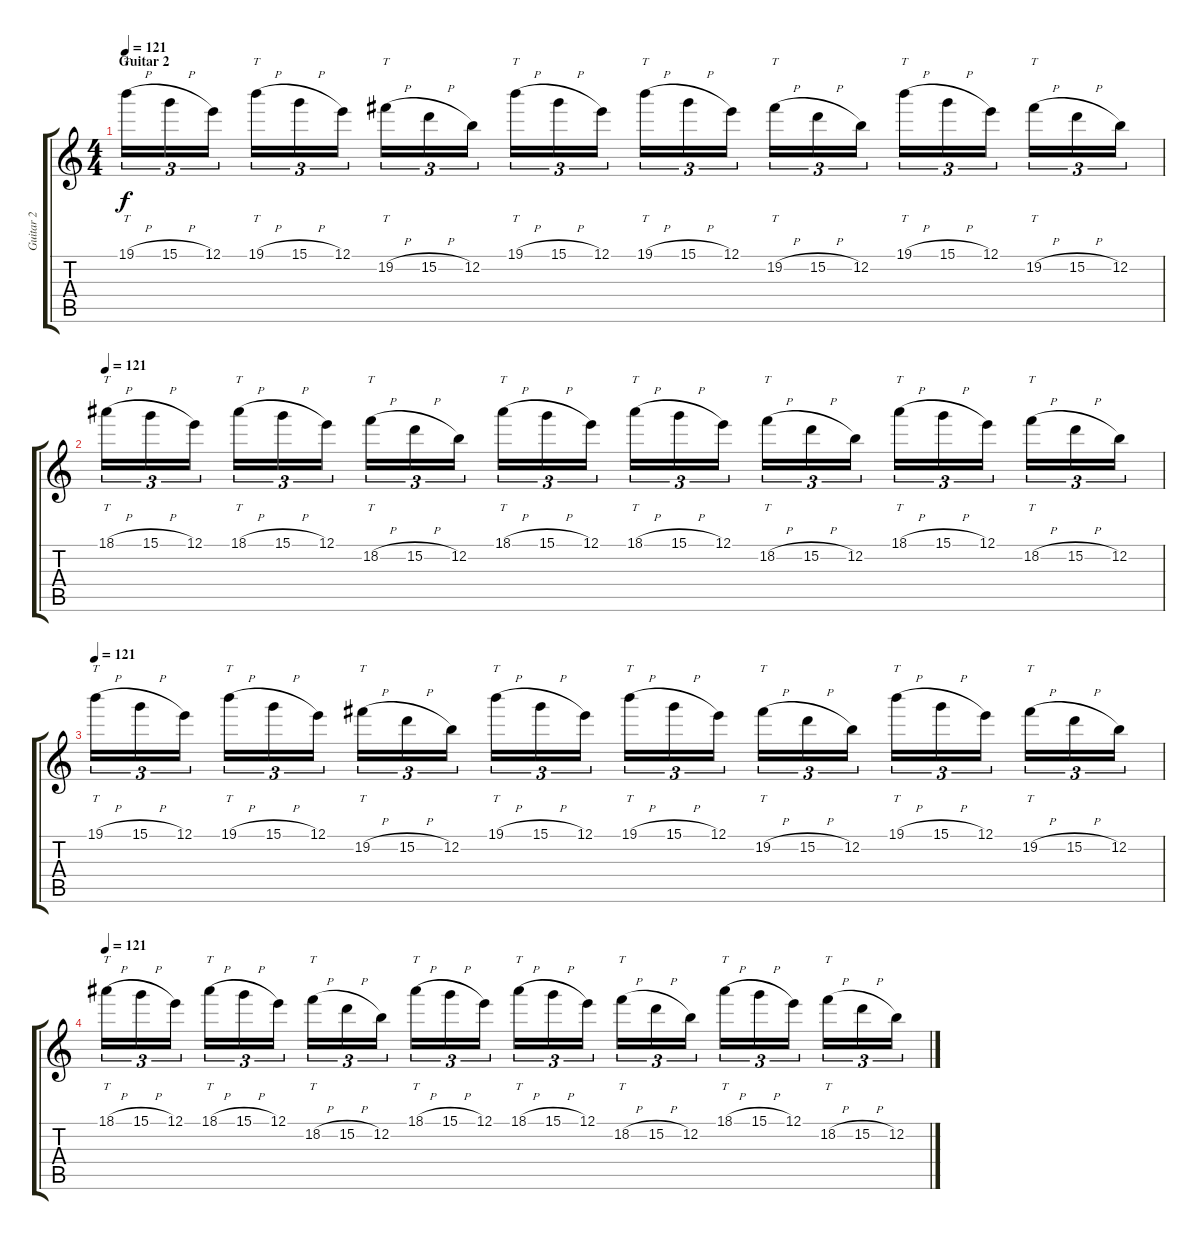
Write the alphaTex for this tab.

\track ("Guitar 2" "Guitar 2") {instrument distortionguitar}
\staff {score tabs}
\tuning (E4 B3 G3 D3 A2 E2) {hide}
\ts (4 4)
\section ("" "Guitar 2")
\tempo 121
\clef g2
\ks c
19.1{h}.16{tt tu (3 2) dy f} 15.1{h}.16{tu (3 2)} 12.1.16{tu (3 2) beam splitsecondary} 19.1{h}.16{tt tu (3 2)} 15.1{h}.16{tu (3 2)} 12.1.16{tu (3 2)} 19.2{h}.16{tt tu (3 2)} 15.2{h}.16{tu (3 2)} 12.2.16{tu (3 2) beam splitsecondary} 19.1{h}.16{tt tu (3 2)} 15.1{h}.16{tu (3 2)} 12.1.16{tu (3 2)} 19.1{h}.16{tt tu (3 2)} 15.1{h}.16{tu (3 2)} 12.1.16{tu (3 2) beam splitsecondary} 19.2{h}.16{tt tu (3 2)} 15.2{h}.16{tu (3 2)} 12.2.16{tu (3 2)} 19.1{h}.16{tt tu (3 2)} 15.1{h}.16{tu (3 2)} 12.1.16{tu (3 2) beam splitsecondary} 19.2{h}.16{tt tu (3 2)} 15.2{h}.16{tu (3 2)} 12.2.16{tu (3 2)} |
\tempo 121
18.1{h}.16{tt tu (3 2)} 15.1{h}.16{tu (3 2)} 12.1.16{tu (3 2) beam splitsecondary} 18.1{h}.16{tt tu (3 2)} 15.1{h}.16{tu (3 2)} 12.1.16{tu (3 2)} 18.2{h}.16{tt tu (3 2)} 15.2{h}.16{tu (3 2)} 12.2.16{tu (3 2) beam splitsecondary} 18.1{h}.16{tt tu (3 2)} 15.1{h}.16{tu (3 2)} 12.1.16{tu (3 2)} 18.1{h}.16{tt tu (3 2)} 15.1{h}.16{tu (3 2)} 12.1.16{tu (3 2) beam splitsecondary} 18.2{h}.16{tt tu (3 2)} 15.2{h}.16{tu (3 2)} 12.2.16{tu (3 2)} 18.1{h}.16{tt tu (3 2)} 15.1{h}.16{tu (3 2)} 12.1.16{tu (3 2) beam splitsecondary} 18.2{h}.16{tt tu (3 2)} 15.2{h}.16{tu (3 2)} 12.2.16{tu (3 2)} |
\tempo 121
19.1{h}.16{tt tu (3 2)} 15.1{h}.16{tu (3 2)} 12.1.16{tu (3 2) beam splitsecondary} 19.1{h}.16{tt tu (3 2)} 15.1{h}.16{tu (3 2)} 12.1.16{tu (3 2)} 19.2{h}.16{tt tu (3 2)} 15.2{h}.16{tu (3 2)} 12.2.16{tu (3 2) beam splitsecondary} 19.1{h}.16{tt tu (3 2)} 15.1{h}.16{tu (3 2)} 12.1.16{tu (3 2)} 19.1{h}.16{tt tu (3 2)} 15.1{h}.16{tu (3 2)} 12.1.16{tu (3 2) beam splitsecondary} 19.2{h}.16{tt tu (3 2)} 15.2{h}.16{tu (3 2)} 12.2.16{tu (3 2)} 19.1{h}.16{tt tu (3 2)} 15.1{h}.16{tu (3 2)} 12.1.16{tu (3 2) beam splitsecondary} 19.2{h}.16{tt tu (3 2)} 15.2{h}.16{tu (3 2)} 12.2.16{tu (3 2)} |
\tempo 121
18.1{h}.16{tt tu (3 2)} 15.1{h}.16{tu (3 2)} 12.1.16{tu (3 2) beam splitsecondary} 18.1{h}.16{tt tu (3 2)} 15.1{h}.16{tu (3 2)} 12.1.16{tu (3 2)} 18.2{h}.16{tt tu (3 2)} 15.2{h}.16{tu (3 2)} 12.2.16{tu (3 2) beam splitsecondary} 18.1{h}.16{tt tu (3 2)} 15.1{h}.16{tu (3 2)} 12.1.16{tu (3 2)} 18.1{h}.16{tt tu (3 2)} 15.1{h}.16{tu (3 2)} 12.1.16{tu (3 2) beam splitsecondary} 18.2{h}.16{tt tu (3 2)} 15.2{h}.16{tu (3 2)} 12.2.16{tu (3 2)} 18.1{h}.16{tt tu (3 2)} 15.1{h}.16{tu (3 2)} 12.1.16{tu (3 2) beam splitsecondary} 18.2{h}.16{tt tu (3 2)} 15.2{h}.16{tu (3 2)} 12.2.16{tu (3 2)}
